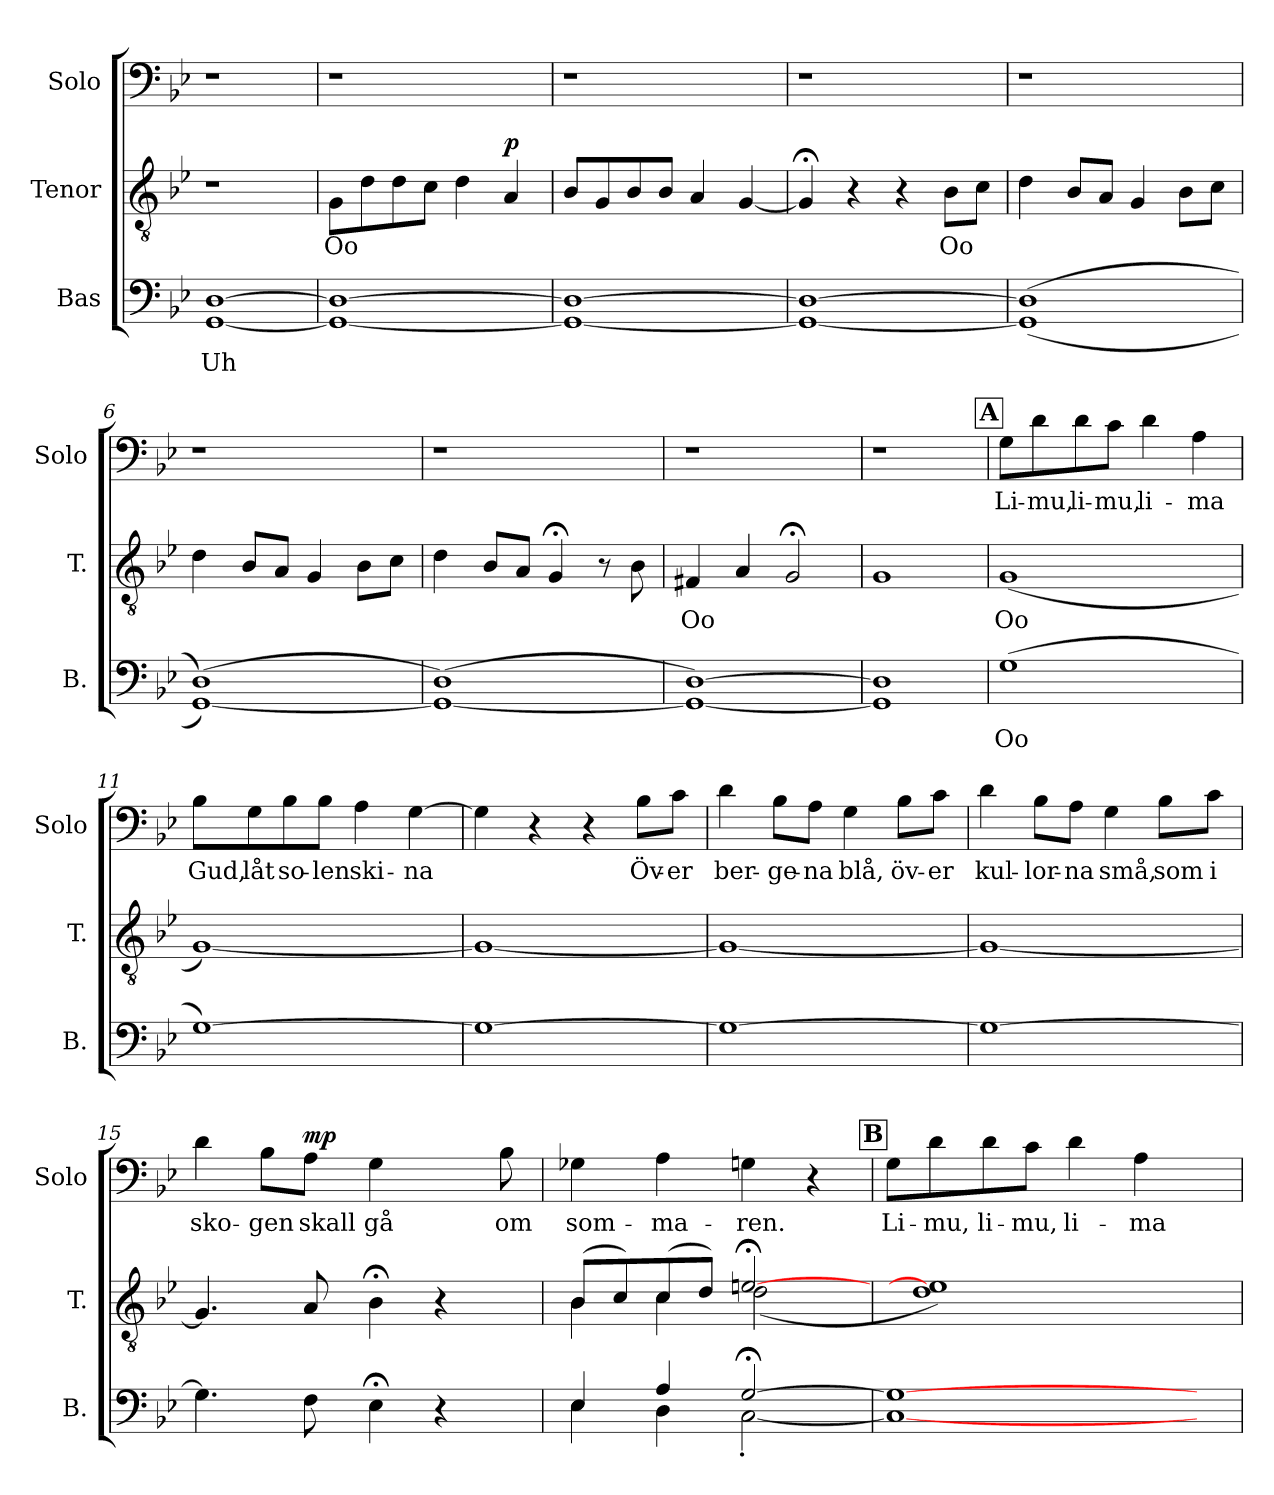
**kern	**text	**kern	**text	**dynam	**kern	**text	**dynam
*part3	*part3	*part2	*part2	*part2	*part1	*part1	*part1
*staff3	*staff3	*staff2	*staff2	*staff2	*staff1	*staff1	*staff1
*I"Bas	*	*I"Tenor	*	*	*I"Solo	*	*
*I'B.	*	*I'T.	*	*	*I'Solo	*	*
*clefF4	*	*clefGv2	*	*	*clefF4	*	*
*k[b-e-]	*	*k[b-e-]	*	*	*k[b-e-]	*	*
=1	=1	=1	=1	=1	=1	=1	=1
*^	*	*	*	*	*	*	*
!	!	!LO:LY:b	!	!	!	!	!	!
[>1D	[<1GG	Uh	1r	.	.	1r	.	.
=2	=2	=2	=2	=2	=2	=2	=2	=2
!	!	!	!	!LO:LY:b	!	!	!	!
1D_	1GG_	.	8G\L	Oo	.	1r	.	.
.	.	.	8d\	.	.	.	.	.
.	.	.	8d\	.	.	.	.	.
.	.	.	8c\J	.	.	.	.	.
.	.	.	4d\	.	.	.	.	.
!	!	!	!	!	!LO:DY:a	!	!	!
.	.	.	4A/	.	p	.	.	.
=3	=3	=3	=3	=3	=3	=3	=3	=3
1D_	1GG_	.	8B-/L	.	.	1r	.	.
.	.	.	8G/	.	.	.	.	.
.	.	.	8B-/	.	.	.	.	.
.	.	.	8B-/J	.	.	.	.	.
.	.	.	4A/	.	.	.	.	.
.	.	.	[<4G/	.	.	.	.	.
=4	=4	=4	=4	=4	=4	=4	=4	=4
1D_	1GG_	.	4G;</]	.	.	1r	.	.
.	.	.	4r	.	.	.	.	.
.	.	.	4r	.	.	.	.	.
!	!	!	!	!LO:LY:b	!	!	!	!
.	.	.	8B-\L	Oo	.	.	.	.
.	.	.	8c\J	.	.	.	.	.
=5	=5	=5	=5	=5	=5	=5	=5	=5
(>1D]	(<1GG]	.	4d\	.	.	1r	.	.
.	.	.	8B-/L	.	.	.	.	.
.	.	.	8A/J	.	.	.	.	.
.	.	.	4G/	.	.	.	.	.
.	.	.	8B-\L	.	.	.	.	.
.	.	.	8c\J	.	.	.	.	.
=6	=6	=6	=6	=6	=6	=6	=6	=6
(1D)	[<1GG)	.	4d\	.	.	1r	.	.
.	.	.	8B-/L	.	.	.	.	.
.	.	.	8A/J	.	.	.	.	.
.	.	.	4G/	.	.	.	.	.
.	.	.	8B-\L	.	.	.	.	.
.	.	.	8c\J	.	.	.	.	.
=7	=7	=7	=7	=7	=7	=7	=7	=7
(1D)	1GG_	.	4d\	.	.	1r	.	.
.	.	.	8B-/L	.	.	.	.	.
.	.	.	8A/J	.	.	.	.	.
.	.	.	4G;</	.	.	.	.	.
.	.	.	8r	.	.	.	.	.
.	.	.	8B-\	.	.	.	.	.
=8	=8	=8	=8	=8	=8	=8	=8	=8
!	!	!	!	!LO:LY:b	!	!	!	!
[>1D)	1GG_	.	4F#X/	Oo	.	1r	.	.
.	.	.	4A/	.	.	.	.	.
.	.	.	2G;</	.	.	.	.	.
!!LO:LB:g=z
=9	=9	=9	=9	=9	=9	=9	=9	=9
1D]	1GG]	.	1G	.	.	1r	.	.
!!LO:REH:place=s1:a:B:fs=14:t=A
=10	=10	=10	=10	=10	=10	=10	=10	=10
!	!	!LO:LY:b	!	!LO:LY:b	!	!	!LO:LY:b	!
*v	*v	*	*	*	*	*	*	*
(>1G	Oo	(<1G	Oo	.	8G\L	Li-	.
!	!	!	!	!	!	!LO:LY:b	!
.	.	.	.	.	8d\	-mu,	.
!	!	!	!	!	!	!LO:LY:b	!
.	.	.	.	.	8d\	li-	.
!	!	!	!	!	!	!LO:LY:b	!
.	.	.	.	.	8c\J	-mu,	.
!	!	!	!	!	!	!LO:LY:b	!
.	.	.	.	.	4d\	li-	.
!	!	!	!	!	!	!LO:LY:b	!
.	.	.	.	.	4A\	-ma	.
=11	=11	=11	=11	=11	=11	=11	=11
!	!	!	!	!	!	!LO:LY:b	!
[>1G)	.	[<1G)	.	.	8B-\L	Gud,	.
!	!	!	!	!	!	!LO:LY:b	!
.	.	.	.	.	8G\	låt	.
!	!	!	!	!	!	!LO:LY:b	!
.	.	.	.	.	8B-\	so-	.
!	!	!	!	!	!	!LO:LY:b	!
.	.	.	.	.	8B-\J	-len	.
!	!	!	!	!	!	!LO:LY:b	!
.	.	.	.	.	4A\	ski-	.
!	!	!	!	!	!	!LO:LY:b	!
.	.	.	.	.	[>4G\	-na	.
=12	=12	=12	=12	=12	=12	=12	=12
1G_	.	1G_	.	.	4G\]	.	.
.	.	.	.	.	4r	.	.
.	.	.	.	.	4r	.	.
!	!	!	!	!	!	!LO:LY:b	!
.	.	.	.	.	8B-\L	Öv-	.
!	!	!	!	!	!	!LO:LY:b	!
.	.	.	.	.	8c\J	-er	.
=13	=13	=13	=13	=13	=13	=13	=13
!	!	!	!	!	!	!LO:LY:b	!
1G_	.	1G_	.	.	4d\	ber-	.
!	!	!	!	!	!	!LO:LY:b	!
.	.	.	.	.	8B-\L	-ge-	.
!	!	!	!	!	!	!LO:LY:b	!
.	.	.	.	.	8A\J	-na	.
!	!	!	!	!	!	!LO:LY:b	!
.	.	.	.	.	4G\	blå,	.
!	!	!	!	!	!	!LO:LY:b	!
.	.	.	.	.	8B-\L	öv-	.
!	!	!	!	!	!	!LO:LY:b	!
.	.	.	.	.	8c\J	-er	.
=14	=14	=14	=14	=14	=14	=14	=14
!	!	!	!	!	!	!LO:LY:b	!
1G_	.	1G_	.	.	4d\	kul-	.
!	!	!	!	!	!	!LO:LY:b	!
.	.	.	.	.	8B-\L	-lor-	.
!	!	!	!	!	!	!LO:LY:b	!
.	.	.	.	.	8A\J	-na	.
!	!	!	!	!	!	!LO:LY:b	!
.	.	.	.	.	4G\	små,	.
!	!	!	!	!	!	!LO:LY:b	!
.	.	.	.	.	8B-\L	som	.
!	!	!	!	!	!	!LO:LY:b	!
.	.	.	.	.	8c\J	i	.
!!LO:LB:g=z
=15	=15	=15	=15	=15	=15	=15	=15
!	!	!	!	!	!	!LO:LY:b	!
4.G\]	.	4.G/]	.	.	4d\	sko-	.
!	!	!	!	!	!	!LO:LY:b	!
.	.	.	.	.	8B-\L	-gen	.
!	!	!	!	!	!	!LO:LY:b	!LO:DY:b
8F\	.	8A/	.	.	8A\J	skall	mp
!	!	!	!	!	!	!LO:LY:b	!
4E-;<\	.	4B-;<\	.	.	4G\	gå	.
4r	.	4r	.	.	4ryy	.	.
!	!	!	!	!	!	!LO:LY:b	!
8ryy	.	8ryy	.	.	8B-\	om	.
=16	=16	=16	=16	=16	=16	=16	=16
*^	*	*^	*	*	*	*	*
!	!	!	!	!	!	!	!	!LO:LY:b	!
4E-/	4E-\	.	(>8B-/L	4B-\	.	.	4G-X\	som-	.
.	.	.	8c/)	.	.	.	.	.	.
!	!	!	!	!	!	!	!	!LO:LY:b	!
4A/	4D\	.	(>8c/	4c\	.	.	4A\	-ma-	.
.	.	.	8d/J)	.	.	.	.	.	.
!	!	!	!	!	!	!	!	!LO:LY:b	!
[>2G;</	[<2C'\	.	[>2en;/	(<2d\	.	.	4Gn\	-ren.	.
.	.	.	.	.	.	.	4r	.	.
*	*	*	*v	*v	*	*	*	*	*
!!LO:REH:place=s1:a:B:fs=14:t=B
=17	=17	=17	=17	=17	=17	=17	=17	=17
!	!	!	!	!	!	!	!LO:LY:b	!
1G_	1C_	.	8ryy	.	.	8G\L	Li-	.
!	!	!	!	!	!	!	!LO:LY:b	!
.	.	.	1d 1e])	.	.	8d\	-mu,	.
!	!	!	!	!	!	!	!LO:LY:b	!
.	.	.	.	.	.	8d\	li-	.
!	!	!	!	!	!	!	!LO:LY:b	!
.	.	.	.	.	.	8c\J	-mu,	.
!	!	!	!	!	!	!	!LO:LY:b	!
.	.	.	.	.	.	4d\	li-	.
!	!	!	!	!	!	!	!LO:LY:b	!
.	.	.	.	.	.	4A\	-ma	.
8ryy	8ryy	.	.	.	.	8ryy	.	.
*v	*v	*	*	*	*	*	*	*
=	=	=	=	=	=	=	=
*-	*-	*-	*-	*-	*-	*-	*-
